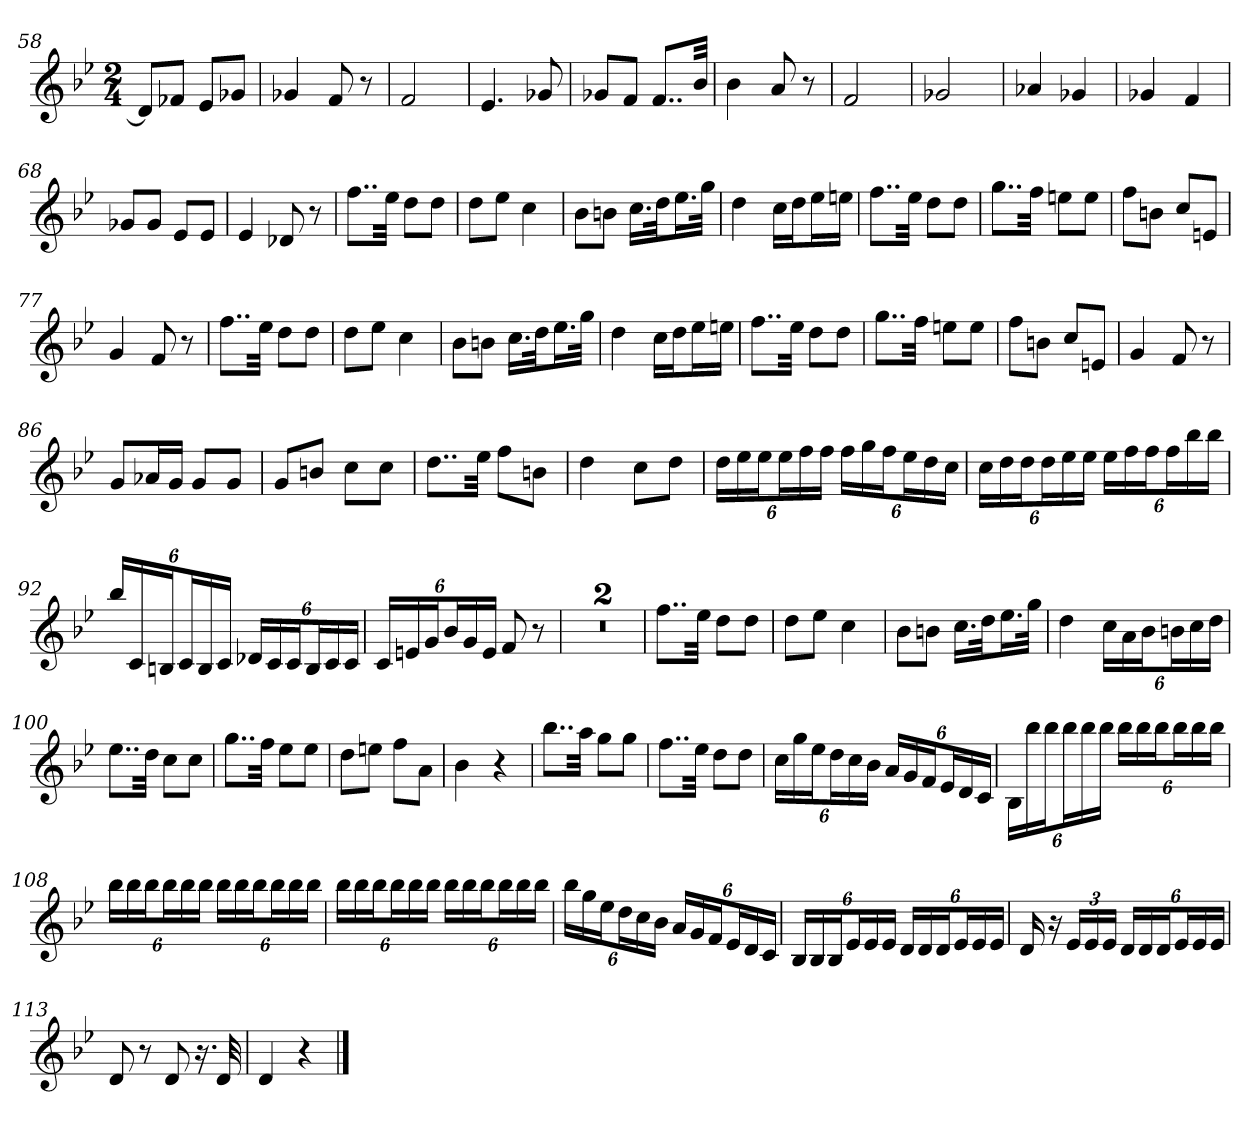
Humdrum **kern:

**kern
*part1
*staff1
*k[b-e-]
*B-:
*M2/4
=58
8d-L]
8f-XJ
8e-L
8g-XJ
=59
4g-X
8f
8r
=60
2f
=61
4.e-
8g-X
=62
8g-XL
8fJ
8..fL
32b-Jkk
=63
4b-
8a
8r
=64
2f
=65
2g-X
=66
4a-X
4g-X
=67
4g-X
4f
=68
8g-XL
8g-J
8e-L
8e-J
=69
4e-
8d-X
8r
=70
8..ffL
32ee-Jkk
8ddL
8ddJ
=71
8ddL
8ee-J
4cc
=72
8b-L
8bnJ
16.ccLL
32ddJk
16.ee-L
32ggJJk
=73
4dd
16ccLL
16ddJ
16ee-L
16eenJJ
=74
8..ffL
32ee-Jkk
8ddL
8ddJ
=75
8..ggL
32ffJkk
8eenL
8eeJ
=76
8ffL
8bnJ
8ccL
8enJ
=77
4g
8f
8r
=78
8..ffL
32ee-Jkk
8ddL
8ddJ
=79
8ddL
8ee-J
4cc
=80
8b-L
8bnJ
16.ccLL
32ddJk
16.ee-L
32ggJJk
=81
4dd
16ccLL
16ddJ
16ee-L
16eenJJ
=82
8..ffL
32ee-Jkk
8ddL
8ddJ
=83
8..ggL
32ffJkk
8eenL
8eeJ
=84
8ffL
8bnJ
8ccL
8enJ
=85
4g
8f
8r
=86
8gL
16a-XL
16gJJ
8gL
8gJ
=87
8gL
8bnJ
8ccL
8ccJ
=88
8..ddL
32ee-Jkk
8ffL
8bnJ
=89
4dd
8ccL
8ddJ
=90
24ddLL
24ee-
24ee-J
24ee-L
24ff
24ffJJ
24ffLL
24gg
24ffJ
24ee-L
24dd
24ccJJ
=91
24ccLL
24dd
24ddJ
24ddL
24ee-
24ee-JJ
24ee-LL
24ff
24ffJ
24ffL
24bb-
24bb-JJ
=92
24bb-LL
24c
24BnJ
24cL
24B
24cJJ
24d-XLL
24c
24cJ
24BL
24c
24cJJ
=93
24cLL
24en
24gJ
24b-L
24g
24eJJ
8f
8r
=94
2r
=95
2r
=96
8..ffL
32ee-Jkk
8ddL
8ddJ
=97
8ddL
8ee-J
4cc
=98
8b-L
8bnJ
16.ccLL
32ddJk
16.ee-L
32ggJJk
=99
4dd
24ccLL
24a
24b-J
24bnL
24cc
24ddJJ
=100
8..ee-L
32ddJkk
8ccL
8ccJ
=101
8..ggL
32ffJkk
8ee-L
8ee-J
=102
8ddL
8eenJ
8ffL
8aJ
=103
4b-
4r
=104
8..bb-L
32aaJkk
8ggL
8ggJ
=105
8..ffL
32ee-Jkk
8ddL
8ddJ
=106
24ccLL
24gg
24ee-J
24ddL
24cc
24b-JJ
24aLL
24g
24fJ
24e-L
24d
24cJJ
=107
24B-LL
24bb-
24bb-J
24bb-L
24bb-
24bb-JJ
24bb-LL
24bb-
24bb-J
24bb-L
24bb-
24bb-JJ
=108
24bb-LL
24bb-
24bb-J
24bb-L
24bb-
24bb-JJ
24bb-LL
24bb-
24bb-J
24bb-L
24bb-
24bb-JJ
=109
24bb-LL
24bb-
24bb-J
24bb-L
24bb-
24bb-JJ
24bb-LL
24bb-
24bb-J
24bb-L
24bb-
24bb-JJ
=110
24bb-LL
24gg
24ee-J
24ddL
24cc
24b-JJ
24aLL
24g
24fJ
24e-L
24d
24cJJ
=111
24B-LL
24B-
24B-J
24e-L
24e-
24e-JJ
24dLL
24d
24dJ
24e-L
24e-
24e-JJ
=112
16d
16r
24e-LL
24e-
24e-JJ
24dLL
24d
24dJ
24e-L
24e-
24e-JJ
=113
8d
8r
8d
16.r
32d
=114
4d
4r
==
*-
